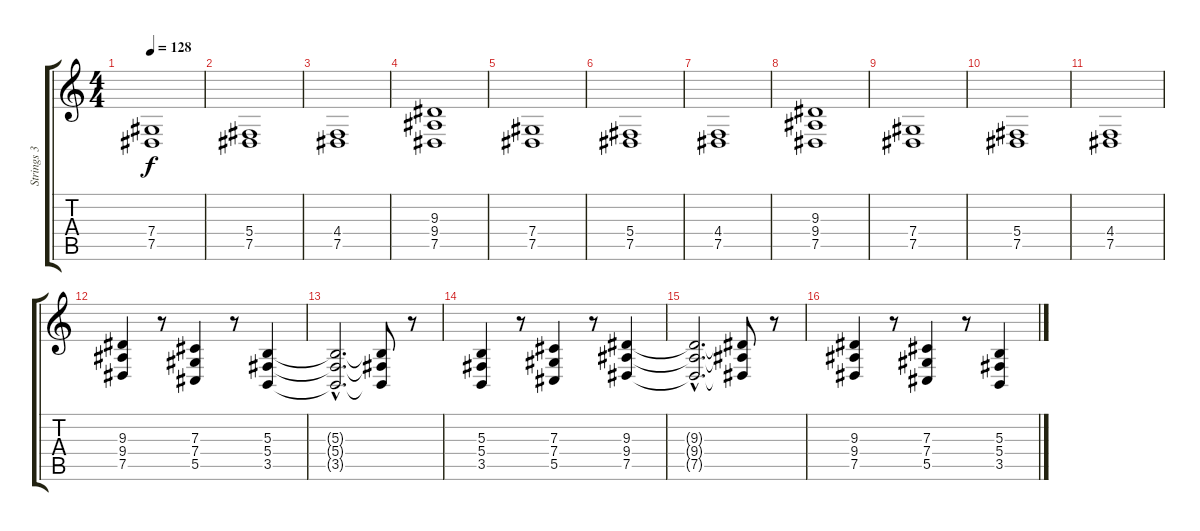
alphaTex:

\track ("Strings 3" "Strings 3") {instrument stringensemble2}
\staff {score tabs}
\tuning (Eb4 Bb3 Gb3 Db3 Ab2 Eb2) {hide}
\ts (4 4)
\tempo 128
\clef g2
\ks c
(7.4 7.5).1{dy f} |
(5.4 7.5).1 |
(4.4 7.5).1 |
(9.3 9.4 7.5).1 |
(7.4 7.5).1 |
(5.4 7.5).1 |
(4.4 7.5).1 |
(9.3 9.4 7.5).1 |
(7.4 7.5).1 |
(5.4 7.5).1 |
(4.4 7.5).1 |
(9.3 9.4 7.5).4 r.8 (7.3 7.4 5.5).4 r.8 (5.3 5.4 3.5).4 |
(5.3{hac t} 5.4{hac t} 3.5{hac t}).2{d} (5.3{t} 5.4{t} 3.5{t}).8 r.8 |
(5.3 5.4 3.5).4 r.8 (7.3 7.4 5.5).4 r.8 (9.3 9.4 7.5).4 |
(9.3{hac t} 9.4{hac t} 7.5{hac t}).2{d} (9.3{t} 9.4{t} 7.5{t}).8 r.8 |
(9.3 9.4 7.5).4 r.8 (7.3 7.4 5.5).4 r.8 (5.3 5.4 3.5).4
